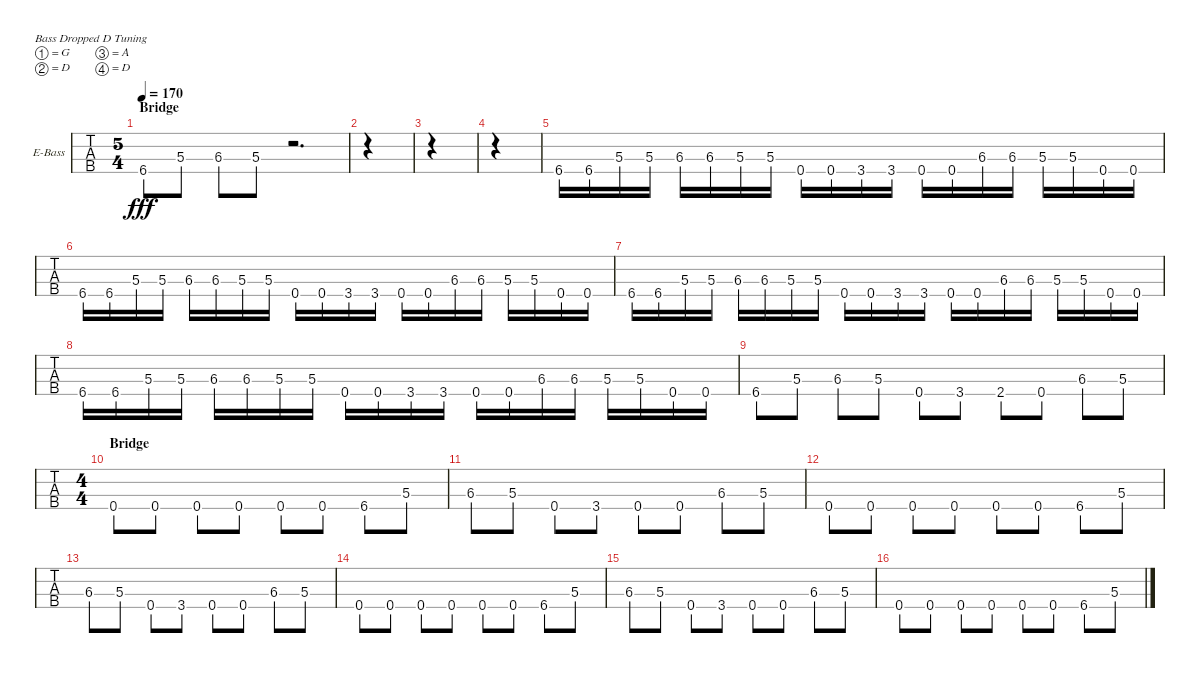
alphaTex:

\defaultSystemsLayout 4
\bracketExtendMode groupsimilarinstruments
\firstSystemTrackNameOrientation horizontal
\otherSystemsTrackNameOrientation horizontal
\track ("John Campbell" "E-Bass") {instrument electricbassfinger}
\staff {tabs}
\tuning (G2 D2 A1 D1)
\ts (5 4)
\section ("" "Bridge")
\tempo 170
\clef f4
\ks c
6.4.8{dy fff} 5.3.8 6.3.8 5.3.8 r.2{d} |
|
|
|
6.4.16 6.4.16 5.3.16 5.3.16 6.3.16 6.3.16 5.3.16 5.3.16 0.4.16 0.4.16 3.4.16 3.4.16 0.4.16 0.4.16 6.3.16 6.3.16 5.3.16 5.3.16 0.4.16 0.4.16 |
6.4.16 6.4.16 5.3.16 5.3.16 6.3.16 6.3.16 5.3.16 5.3.16 0.4.16 0.4.16 3.4.16 3.4.16 0.4.16 0.4.16 6.3.16 6.3.16 5.3.16 5.3.16 0.4.16 0.4.16 |
6.4.16 6.4.16 5.3.16 5.3.16 6.3.16 6.3.16 5.3.16 5.3.16 0.4.16 0.4.16 3.4.16 3.4.16 0.4.16 0.4.16 6.3.16 6.3.16 5.3.16 5.3.16 0.4.16 0.4.16 |
6.4.16 6.4.16 5.3.16 5.3.16 6.3.16 6.3.16 5.3.16 5.3.16 0.4.16 0.4.16 3.4.16 3.4.16 0.4.16 0.4.16 6.3.16 6.3.16 5.3.16 5.3.16 0.4.16 0.4.16 |
6.4.8 5.3.8 6.3.8 5.3.8 0.4.8 3.4.8 2.4.8 0.4.8 6.3.8 5.3.8 |
\ts (4 4)
\section ("" "Bridge")
0.4.8 0.4.8 0.4.8 0.4.8 0.4.8 0.4.8 6.4.8 5.3.8 |
6.3.8 5.3.8 0.4.8 3.4.8 0.4.8 0.4.8 6.3.8 5.3.8 |
0.4.8 0.4.8 0.4.8 0.4.8 0.4.8 0.4.8 6.4.8 5.3.8 |
6.3.8 5.3.8 0.4.8 3.4.8 0.4.8 0.4.8 6.3.8 5.3.8 |
0.4.8 0.4.8 0.4.8 0.4.8 0.4.8 0.4.8 6.4.8 5.3.8 |
6.3.8 5.3.8 0.4.8 3.4.8 0.4.8 0.4.8 6.3.8 5.3.8 |
0.4.8 0.4.8 0.4.8 0.4.8 0.4.8 0.4.8 6.4.8 5.3.8
